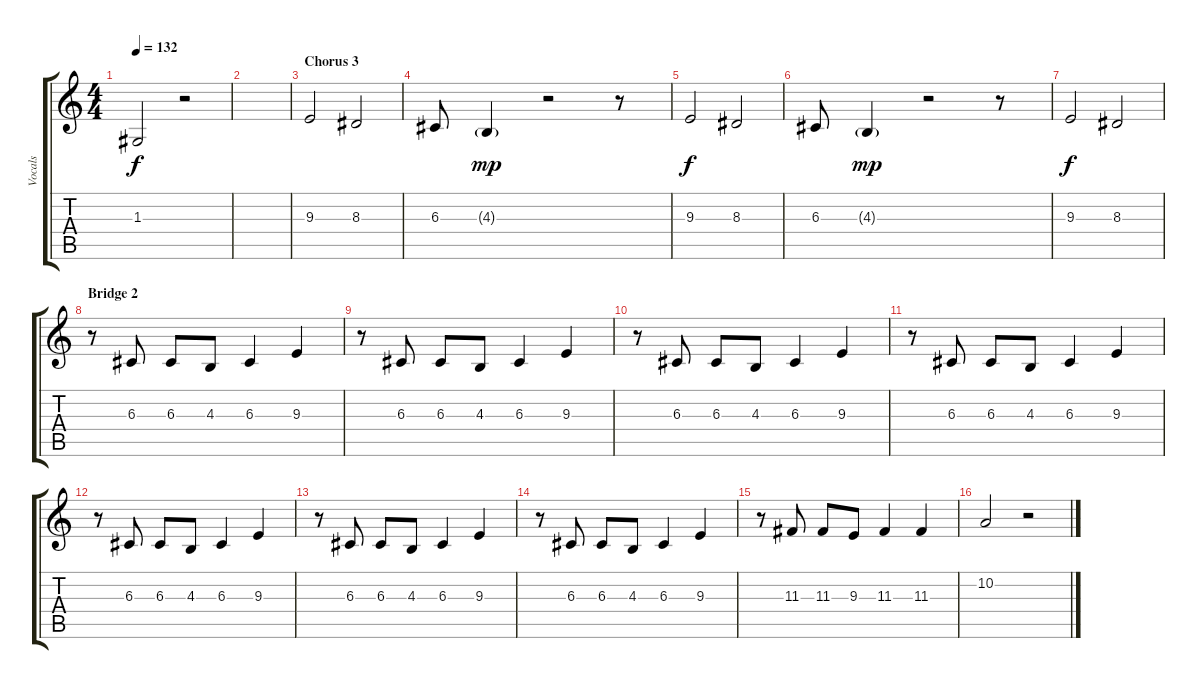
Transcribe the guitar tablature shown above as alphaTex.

\track ("Vocals" "Vocals") {instrument sopranosax}
\staff {score tabs}
\tuning (E4 B3 G3 D3 A2 E2) {hide}
\ts (4 4)
\tempo 132
\clef g2
\ks c
1.3.2{dy f} r.2 |
|
\section ("" "Chorus 3")
9.3.2 8.3.2 |
6.3.8 4.3{g}.4{dy mp} r.2 r.8 |
9.3.2{dy f} 8.3.2 |
6.3.8 4.3{g}.4{dy mp} r.2 r.8 |
9.3.2{dy f} 8.3.2 |
\section ("" "Bridge 2")
r.8 6.3.8 6.3.8 4.3.8 6.3.4 9.3.4 |
r.8 6.3.8 6.3.8 4.3.8 6.3.4 9.3.4 |
r.8 6.3.8 6.3.8 4.3.8 6.3.4 9.3.4 |
r.8 6.3.8 6.3.8 4.3.8 6.3.4 9.3.4 |
r.8 6.3.8 6.3.8 4.3.8 6.3.4 9.3.4 |
r.8 6.3.8 6.3.8 4.3.8 6.3.4 9.3.4 |
r.8 6.3.8 6.3.8 4.3.8 6.3.4 9.3.4 |
r.8 11.3.8 11.3.8 9.3.8 11.3.4 11.3.4 |
10.2.2 r.2
